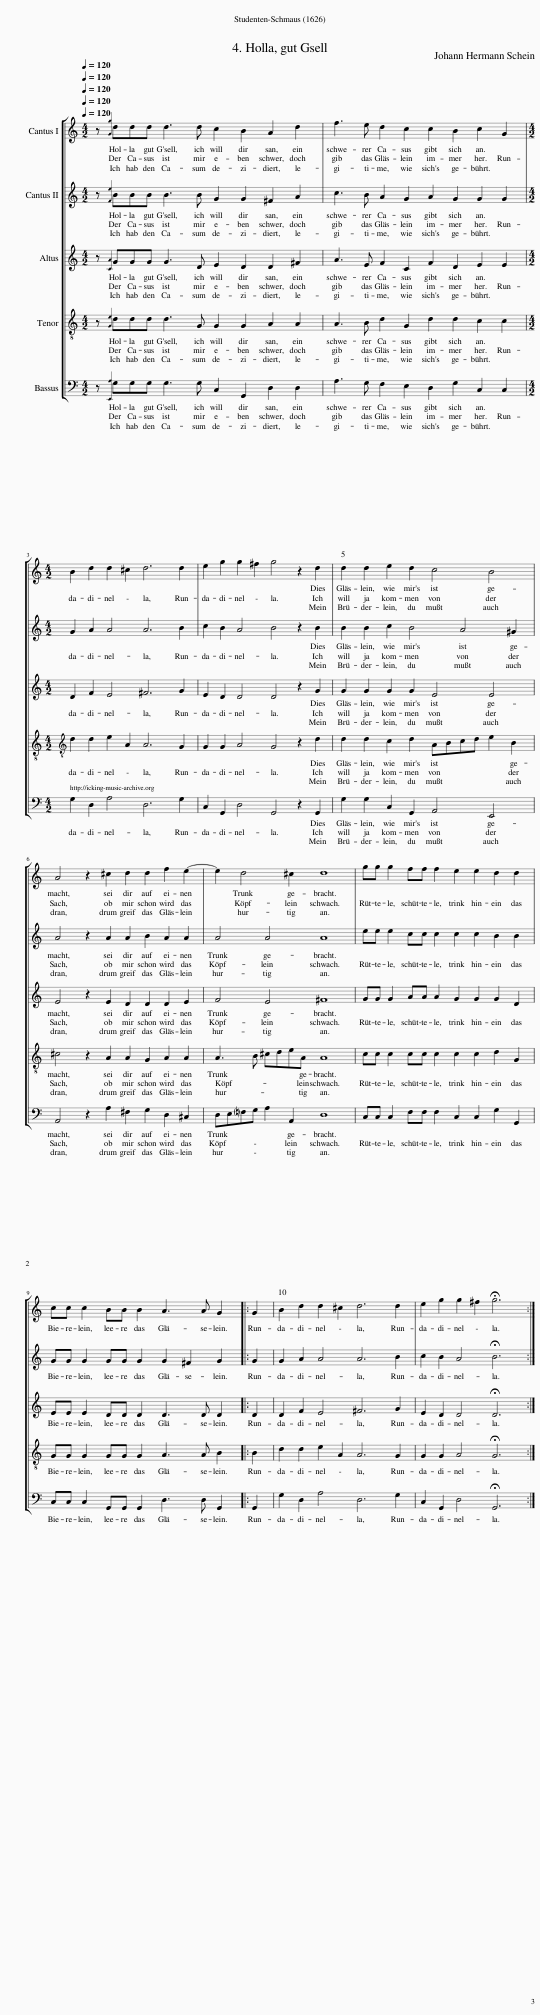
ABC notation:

X:1
%%score [ 1 2 3 4 5 ]
L:1/8
Q:1/4=120
M:4/2
I:linebreak $
K:C
V:1 treble
V:2 treble
V:3 treble
V:4 treble-8
V:5 bass
V:1
 z{[Gg]} ddd d3 d c2 B2 A2 d2 | f3 e d2 c2 c2 B2 c2 G2 |$[M:4/2] B2 d2 d2 ^c2 d6 d2 | e2 g2 g2 ^f2 g4 z2 d2 | d2 d2 e2 d2 c4 B4 |$ %5
 A4 z2 ^c2 d2 d2 f2 e2- | e2 d4 ^c2 d8 | gg g2 ff f2 e2 e2 d2 d2 |$ cc c2 BB B2 A3 A G2 |: G2 | %10
 B2 d2 d2 ^c2 d6 d2 | e2 g2 g2 ^f2 !fermata!g6 :| %12
V:2
 z{[Fe]} BBB B3 B G2 G2 ^F2 A2 | c3 B A2 G2 A2 G2 G2 G2 |$[M:4/2] G2 A2 A4 A6 B2 | c2 B2 A4 B4 z2 B2 | B2 B2 c2 B4 A4 ^G2 |$ %5
 A4 z2 A2 A2 B2 A2 A2 | A4 A4 A8 | ee e2 cc c2 c2 c2 B2 B2 |$ GG G2 GG G2 G2 ^F2 G2 |: G2 | %10
 G2 A2 A4 A6 B2 | c2 B2 A4 !fermata!B6 :| %12
V:3
 z{[CA]} GGG G3 D E2 D2 D2 ^F2 | A3 E F2 C2 F2 D2 E2 E2 |$[M:4/2] D2 F2 E4 ^F6 G2 | E2 D2 D4 D4 z2 G2 | G2 G2 G2 G2 E4 E4 |$ %5
 E4 z2 E2 D2 D2 D2 E2 | F4 E4 ^F8 | GG G2 AA A2 G2 G2 G2 D2 |$ EE E2 DD D2 D3 D D2 |: D2 | %10
 D2 F2 E4 ^F6 G2 | E2 D2 D4 !fermata!D6 :| %12
V:4
 z{[Ge]} ddd d3 G G2 G2 A2 A2 | A3 B d2 G2 d2 d2 c2 c2 |$[M:4/2][K:treble-8] d2 d2 e2 A2 A6 G2 | G2 G2 A4 G4 z2 d2 | d2 d2 c2 d2 ABcd e2 B2 |$ %5
 ^c4 z2 A2 A2 G2 A2 A2 | A3 B ^cdeA A8 | cc c2 cc c2 c2 c2 d2 G2 |$ GG G2 GG G2 A3 A B2 |: B2 | %10
 d2 d2 e2 A2 A6 G2 | G2 G2 A4 !fermata!G6 :| %12
V:5
 z{[E,,A,]} G,G,G, G,3 G, C,2 G,,2 D,2 D,2 | A,3 G, F,2 E,2 D,2 G,2 C,2 C,2 |$[M:4/2] G,2 D,2 A,4 D,6 G,2 | C,2 G,,2 D,4 G,,4 z2 G,,2 | G,2 G,2 C,2 G,,2 A,,4 E,,4 |$ %5
 A,,4 z2 A,2 ^F,2 G,2 D,2 ^C,2 | D,E,!courtesy!=F,G, A,2 A,,2 D,8 | C,C, C,2 F,F, F,2 C,2 C,2 G,2 G,,2 |$ C,C, C,2 G,,G,, G,,2 D,3 D, G,,2 |: G,,2 | %10
 G,2 D,2 A,4 D,6 G,2 | C,2 G,,2 D,4 !fermata!G,,6 :| %12
